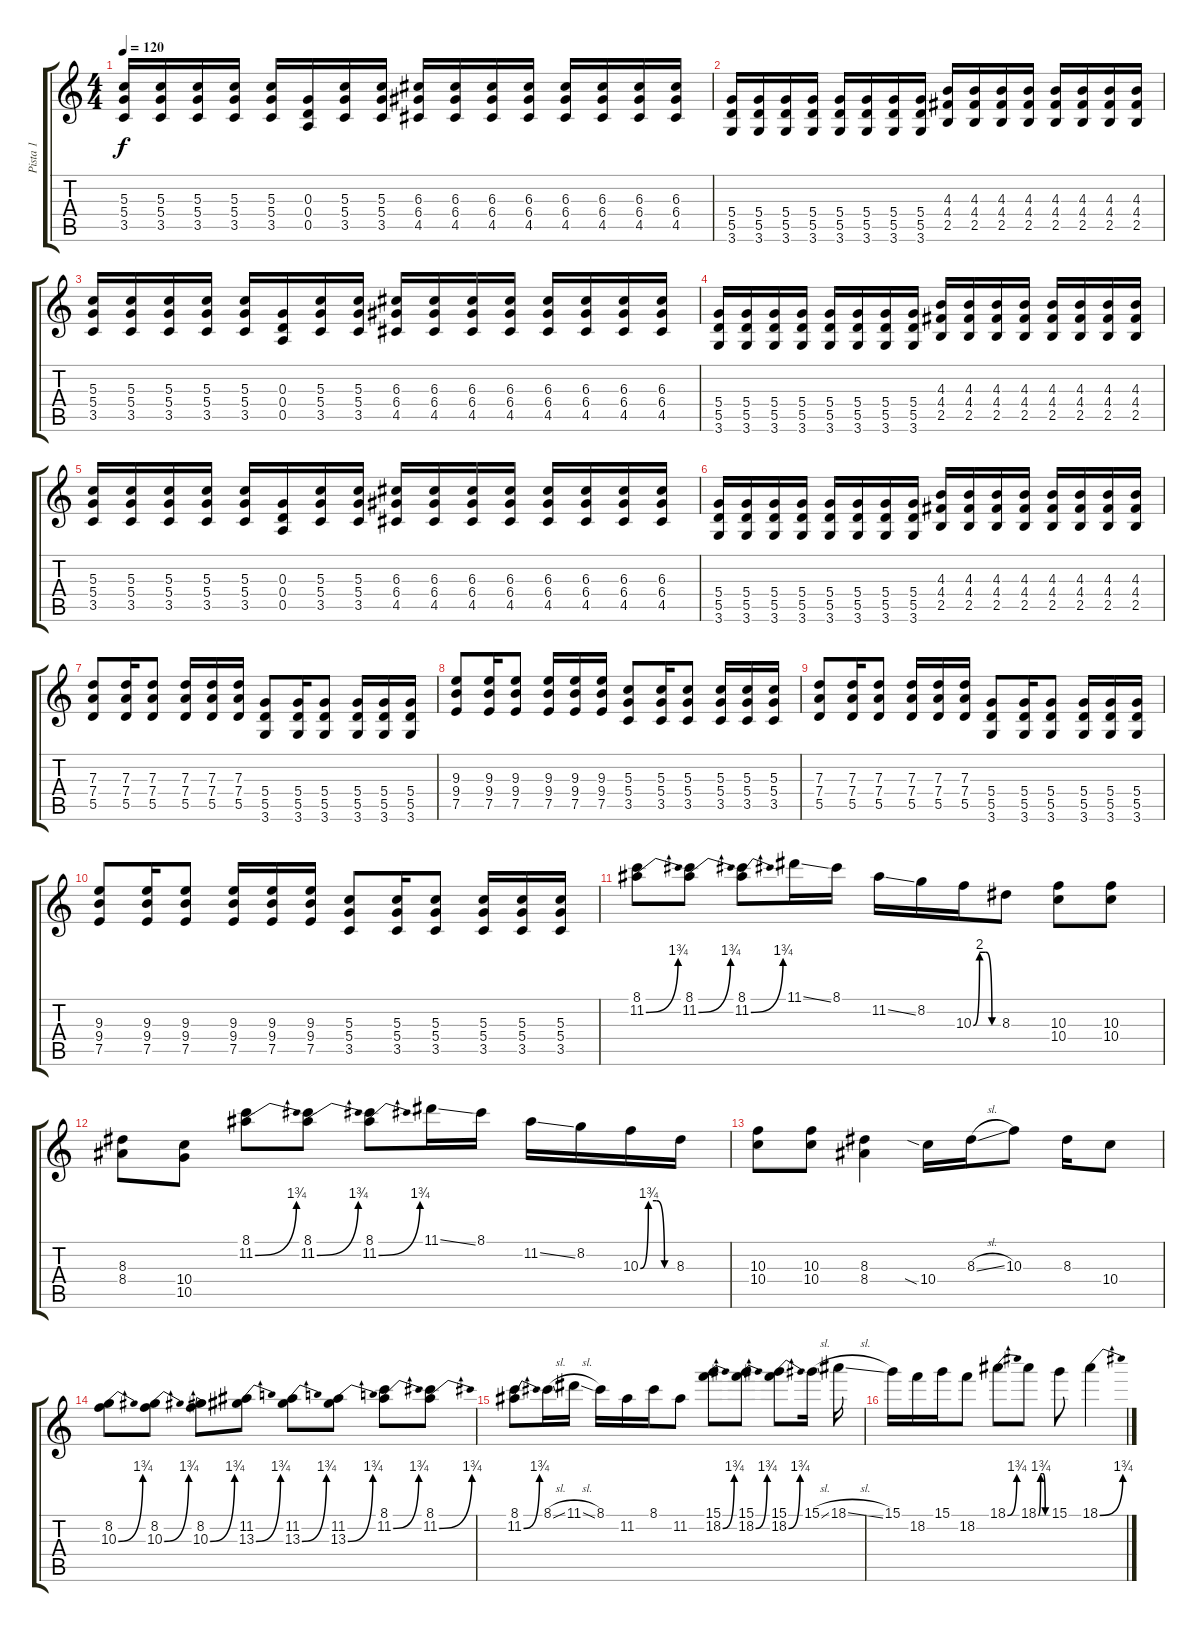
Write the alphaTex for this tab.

\track ("Pista 1" "Pista 1") {instrument distortionguitar}
\staff {score tabs}
\tuning (E4 B3 G3 D3 A2 E2) {hide}
\ts (4 4)
\tempo 120
\clef g2
\ks c
(5.3 5.4 3.5).16{dy f instrument distortionguitar} (5.3 5.4 3.5).16 (5.3 5.4 3.5).16 (5.3 5.4 3.5).16 (5.3 5.4 3.5).16 (0.3 0.4 0.5).16 (5.3 5.4 3.5).16 (5.3 5.4 3.5).16 (6.3 6.4 4.5).16 (6.3 6.4 4.5).16 (6.3 6.4 4.5).16 (6.3 6.4 4.5).16 (6.3 6.4 4.5).16 (6.3 6.4 4.5).16 (6.3 6.4 4.5).16 (6.3 6.4 4.5).16 |
(5.4 5.5 3.6).16 (5.4 5.5 3.6).16 (5.4 5.5 3.6).16 (5.4 5.5 3.6).16 (5.4 5.5 3.6).16 (5.4 5.5 3.6).16 (5.4 5.5 3.6).16 (5.4 5.5 3.6).16 (4.3 4.4 2.5).16 (4.3 4.4 2.5).16 (4.3 4.4 2.5).16 (4.3 4.4 2.5).16 (4.3 4.4 2.5).16 (4.3 4.4 2.5).16 (4.3 4.4 2.5).16 (4.3 4.4 2.5).16 |
(5.3 5.4 3.5).16 (5.3 5.4 3.5).16 (5.3 5.4 3.5).16 (5.3 5.4 3.5).16 (5.3 5.4 3.5).16 (0.3 0.4 0.5).16 (5.3 5.4 3.5).16 (5.3 5.4 3.5).16 (6.3 6.4 4.5).16 (6.3 6.4 4.5).16 (6.3 6.4 4.5).16 (6.3 6.4 4.5).16 (6.3 6.4 4.5).16 (6.3 6.4 4.5).16 (6.3 6.4 4.5).16 (6.3 6.4 4.5).16 |
(5.4 5.5 3.6).16 (5.4 5.5 3.6).16 (5.4 5.5 3.6).16 (5.4 5.5 3.6).16 (5.4 5.5 3.6).16 (5.4 5.5 3.6).16 (5.4 5.5 3.6).16 (5.4 5.5 3.6).16 (4.3 4.4 2.5).16 (4.3 4.4 2.5).16 (4.3 4.4 2.5).16 (4.3 4.4 2.5).16 (4.3 4.4 2.5).16 (4.3 4.4 2.5).16 (4.3 4.4 2.5).16 (4.3 4.4 2.5).16 |
(5.3 5.4 3.5).16{volume 10 balance 0} (5.3 5.4 3.5).16 (5.3 5.4 3.5).16 (5.3 5.4 3.5).16 (5.3 5.4 3.5).16 (0.3 0.4 0.5).16 (5.3 5.4 3.5).16 (5.3 5.4 3.5).16 (6.3 6.4 4.5).16 (6.3 6.4 4.5).16 (6.3 6.4 4.5).16 (6.3 6.4 4.5).16 (6.3 6.4 4.5).16 (6.3 6.4 4.5).16 (6.3 6.4 4.5).16 (6.3 6.4 4.5).16 |
(5.4 5.5 3.6).16{balance 0} (5.4 5.5 3.6).16 (5.4 5.5 3.6).16 (5.4 5.5 3.6).16 (5.4 5.5 3.6).16 (5.4 5.5 3.6).16 (5.4 5.5 3.6).16 (5.4 5.5 3.6).16 (4.3 4.4 2.5).16 (4.3 4.4 2.5).16 (4.3 4.4 2.5).16 (4.3 4.4 2.5).16 (4.3 4.4 2.5).16 (4.3 4.4 2.5).16 (4.3 4.4 2.5).16 (4.3 4.4 2.5).16 |
(7.3 7.4 5.5).8{volume 13 balance 8} (7.3 7.4 5.5).16 (7.3 7.4 5.5).8 (7.3 7.4 5.5).16 (7.3 7.4 5.5).16 (7.3 7.4 5.5).16 (5.4 5.5 3.6).8 (5.4 5.5 3.6).16 (5.4 5.5 3.6).8 (5.4 5.5 3.6).16 (5.4 5.5 3.6).16 (5.4 5.5 3.6).16 |
(9.3 9.4 7.5).8 (9.3 9.4 7.5).16 (9.3 9.4 7.5).8 (9.3 9.4 7.5).16 (9.3 9.4 7.5).16 (9.3 9.4 7.5).16 (5.3 5.4 3.5).8 (5.3 5.4 3.5).16 (5.3 5.4 3.5).8 (5.3 5.4 3.5).16 (5.3 5.4 3.5).16 (5.3 5.4 3.5).16 |
(7.3 7.4 5.5).8 (7.3 7.4 5.5).16 (7.3 7.4 5.5).8 (7.3 7.4 5.5).16 (7.3 7.4 5.5).16 (7.3 7.4 5.5).16 (5.4 5.5 3.6).8 (5.4 5.5 3.6).16 (5.4 5.5 3.6).8 (5.4 5.5 3.6).16 (5.4 5.5 3.6).16 (5.4 5.5 3.6).16 |
(9.3 9.4 7.5).8 (9.3 9.4 7.5).16 (9.3 9.4 7.5).8 (9.3 9.4 7.5).16 (9.3 9.4 7.5).16 (9.3 9.4 7.5).16 (5.3 5.4 3.5).8 (5.3 5.4 3.5).16 (5.3 5.4 3.5).8 (5.3 5.4 3.5).16 (5.3 5.4 3.5).16 (5.3 5.4 3.5).16 |
(8.1 11.2{be (bend 0 0 60 7)}).8 (8.1 11.2{be (bend 0 0 60 7)}).8 (8.1 11.2{be (bend 0 0 60 7)}).8 11.1{ss}.16 8.1.16 11.2{ss}.16 8.2.16 10.3{be (custom 0 0 15 8 30 8 45 0 60 0)}.16 8.3.8 (10.3 10.4).8 (10.3 10.4).8 |
(8.3 8.4).8 (10.4 10.5).8 (8.1 11.2{be (bend 0 0 60 7)}).8 (8.1 11.2{be (bend 0 0 60 7)}).8 (8.1 11.2{be (bend 0 0 60 7)}).8 11.1{ss}.16 8.1.16 11.2{ss}.16 8.2.16 10.3{be (custom 0 0 15 7 30 7 45 0 60 0)}.16 8.3.16 |
(10.3 10.4).8 (10.3 10.4).8 (8.3 8.4).4 10.4{sia}.16 8.3{sl}.16 10.3.8 8.3.16 10.4.8 |
(8.2 10.3{be (bend 0 0 60 7)}).8 (8.2 10.3{be (bend 0 0 60 7)}).8 (8.2 10.3{be (bend 0 0 60 7)}).8 (11.2 13.3{be (bend 0 0 60 7)}).8 (11.2 13.3{be (bend 0 0 60 7)}).8 (11.2 13.3{be (bend 0 0 60 7)}).8 (8.1 11.2{be (bend 0 0 60 7)}).8 (8.1 11.2{be (bend 0 0 60 7)}).8 |
(8.1 11.2{be (bend 0 0 60 7)}).8 8.1{sl}.16 11.1{sl}.16 8.1.16 11.2.16 8.1.16 11.2.8 (15.1 18.2{be (bend 0 0 60 7)}).8 (15.1 18.2{be (bend 0 0 60 7)}).8 (15.1 18.2{be (bend 0 0 60 7)}).8 15.1{sl}.16 18.1{sl}.16 |
15.1.16 18.2.16 15.1.16 18.2.8 18.1{be (bend 0 0 60 7)}.8 18.1{be (custom 0 0 15 7 30 7 45 0 60 0)}.8 15.1.8 18.1{be (bend 0 0 60 7)}.4
